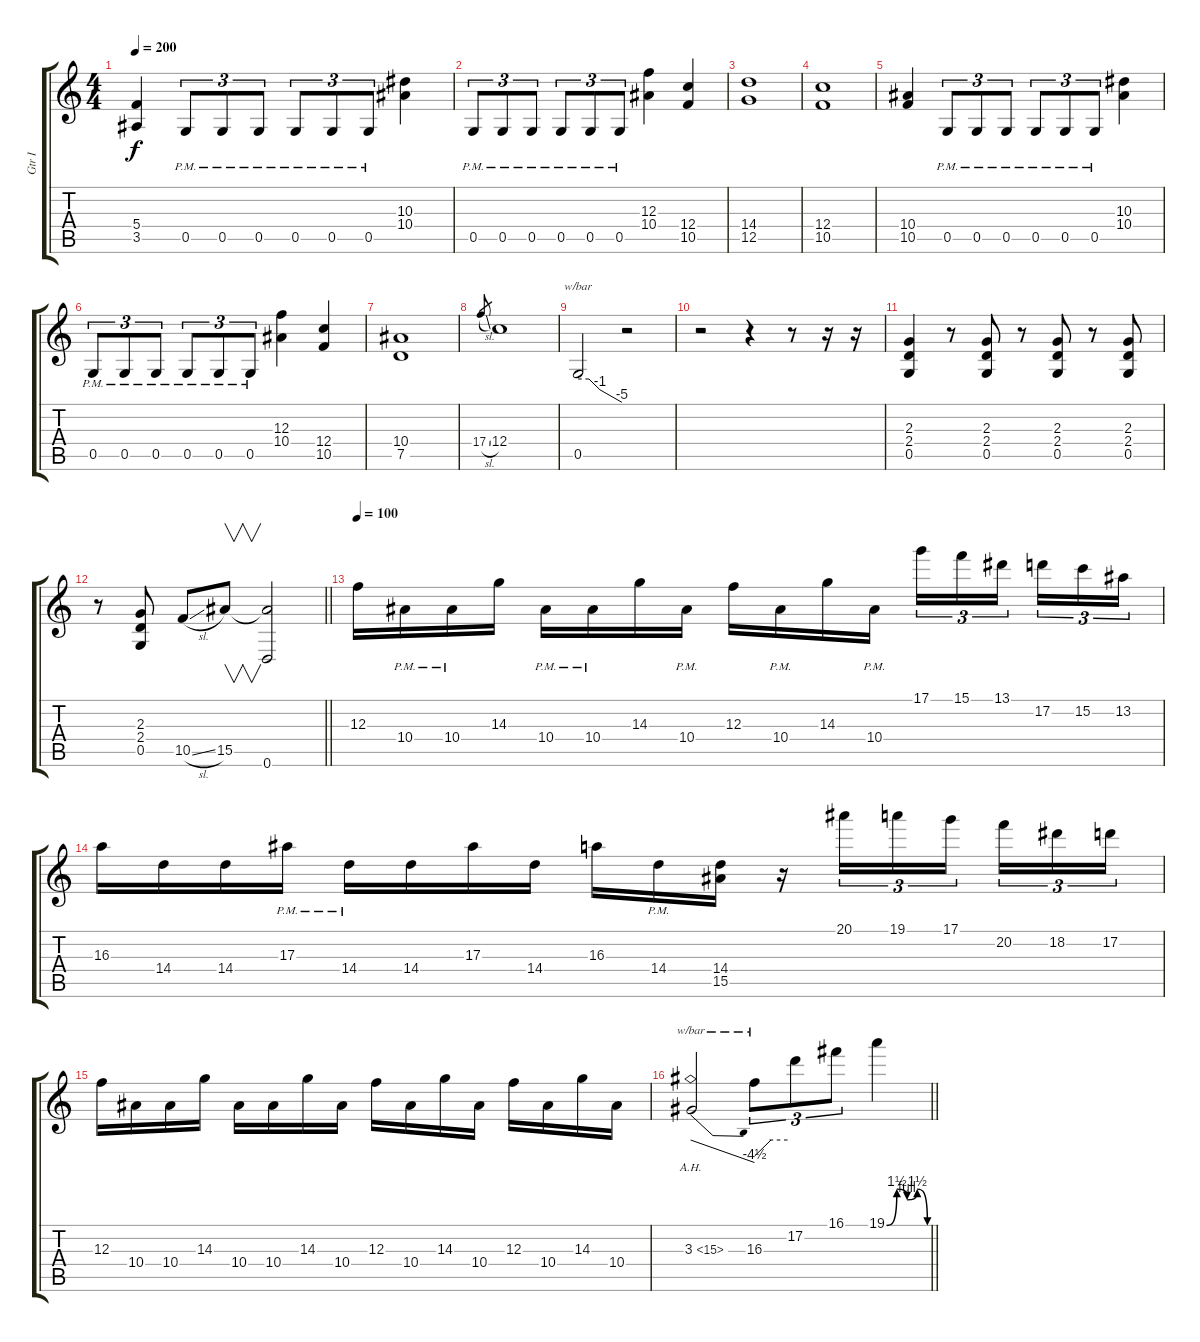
\track ("Gtr I" "Gtr I") {instrument overdrivenguitar}
\staff {score tabs}
\tuning (D4 A3 F3 C3 G2 D2) {hide}
\ts (4 4)
\tempo 200
\clef g2
\ks c
(5.4 3.5).4{dy f} 0.5{pm}.8{tu (3 2)} 0.5{pm}.8{tu (3 2)} 0.5{pm}.8{tu (3 2)} 0.5{pm}.8{tu (3 2)} 0.5{pm}.8{tu (3 2)} 0.5{pm}.8{tu (3 2)} (10.3 10.4).4 |
0.5{pm}.8{tu (3 2)} 0.5{pm}.8{tu (3 2)} 0.5{pm}.8{tu (3 2)} 0.5{pm}.8{tu (3 2)} 0.5{pm}.8{tu (3 2)} 0.5{pm}.8{tu (3 2)} (12.3 10.4).4 (12.4 10.5).4 |
(14.4 12.5).1 |
(12.4 10.5).1 |
(10.4 10.5).4 0.5{pm}.8{tu (3 2)} 0.5{pm}.8{tu (3 2)} 0.5{pm}.8{tu (3 2)} 0.5{pm}.8{tu (3 2)} 0.5{pm}.8{tu (3 2)} 0.5{pm}.8{tu (3 2)} (10.3 10.4).4 |
0.5{pm}.8{tu (3 2)} 0.5{pm}.8{tu (3 2)} 0.5{pm}.8{tu (3 2)} 0.5{pm}.8{tu (3 2)} 0.5{pm}.8{tu (3 2)} 0.5{pm}.8{tu (3 2)} (12.3 10.4).4 (12.4 10.5).4 |
(10.4 7.5).1 |
17.4{sl}.8{gr} 12.4.1 |
0.5.2{tbe (custom default 0 0 15 0 30 -4 60 -20)} r.2 |
r.2 r.4 r.8 r.16 r.16 |
(2.3 2.4 0.5).4 r.8 (2.3 2.4 0.5).8 r.8 (2.3 2.4 0.5).8 r.8 (2.3 2.4 0.5).8 |
\barLineRight lightlight
r.8 (2.3 2.4 0.5).8 10.5{sl}.8 15.5.8{v} (15.5{t} 0.6).2 |
\tempo 100
12.3.16 10.4{pm}.16 10.4{pm}.16 14.3.16 10.4{pm}.16 10.4{pm}.16 14.3.16 10.4{pm}.16 12.3.16 10.4{pm}.16 14.3.16 10.4{pm}.16 17.1.16{tu (3 2)} 15.1.16{tu (3 2)} 13.1.16{tu (3 2) beam splitsecondary} 17.2.16{tu (3 2)} 15.2.16{tu (3 2)} 13.2.16{tu (3 2)} |
16.3.16 14.4.16 14.4.16 17.3{pm}.16 14.4{pm}.16 14.4.16 17.3.16 14.4.16 16.3.16 14.4{pm}.16 (14.4 15.5).16 r.16 20.1.16{tu (3 2)} 19.1.16{tu (3 2)} 17.1.16{tu (3 2) beam splitsecondary} 20.2.16{tu (3 2)} 18.2.16{tu (3 2)} 17.2.16{tu (3 2)} |
12.3.16 10.4.16 10.4.16 14.3.16 10.4.16 10.4.16 14.3.16 10.4.16 12.3.16 10.4.16 14.3.16 10.4.16 12.3.16 10.4.16 14.3.16 10.4.16 |
\barLineRight lightlight
3.3{ah 12}.2{tbe (dive default 0 0 60 -18)} 16.3.8{tu (3 2) tbe (custom default 0 -8 30 0 60 0)} 17.2.8{tu (3 2)} 16.1.8{tu (3 2)} 19.1{be (custom 0 0 15 6 30 4 45 6 60 0)}.4
